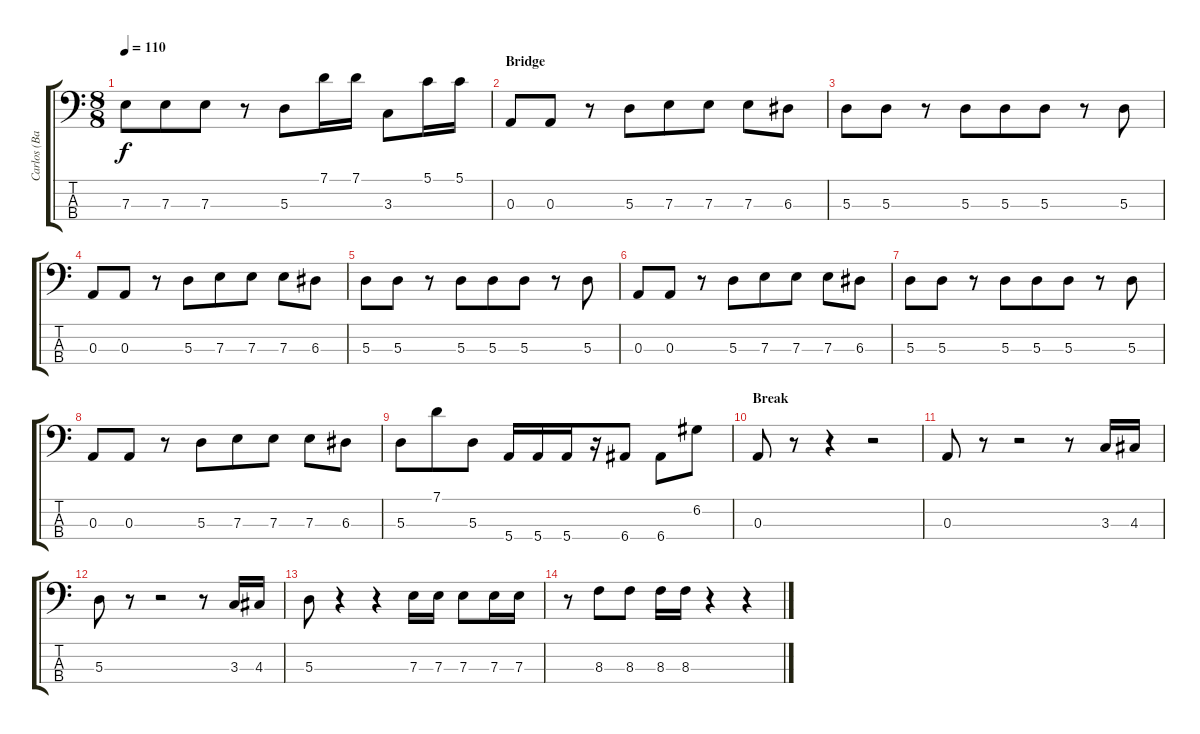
\track ("Carlos (Bass)" "Carlos (Ba") {instrument electricbasspick}
\staff {score tabs}
\tuning (G2 D2 A1 E1) {hide}
\ts (8 8)
\tempo 110
\clef f4
\ks c
7.3.8{dy f} 7.3.8 7.3.8 r.8 5.3.8 7.1.16 7.1.16 3.3.8 5.1.16 5.1.16 |
\section ("" "Bridge")
0.3.8 0.3.8 r.8 5.3.8 7.3.8 7.3.8 7.3.8 6.3.8 |
5.3.8 5.3.8 r.8 5.3.8 5.3.8 5.3.8 r.8 5.3.8 |
0.3.8 0.3.8 r.8 5.3.8 7.3.8 7.3.8 7.3.8 6.3.8 |
5.3.8 5.3.8 r.8 5.3.8 5.3.8 5.3.8 r.8 5.3.8 |
0.3.8 0.3.8 r.8 5.3.8 7.3.8 7.3.8 7.3.8 6.3.8 |
5.3.8 5.3.8 r.8 5.3.8 5.3.8 5.3.8 r.8 5.3.8 |
0.3.8 0.3.8 r.8 5.3.8 7.3.8 7.3.8 7.3.8 6.3.8 |
5.3.8 7.1.8 5.3.8 5.4.16 5.4.16 5.4.16 r.16 6.4.8 6.4.8 6.2.8 |
\section ("" "Break")
0.3.8 r.8 r.4 r.2 |
0.3.8 r.8 r.2 r.8 3.3.16 4.3.16 |
5.3.8 r.8 r.2 r.8 3.3.16 4.3.16 |
5.3.8 r.4 r.4 7.3.16 7.3.16 7.3.8 7.3.16 7.3.16 |
r.8 8.3.8 8.3.8 8.3.16 8.3.16 r.4 r.4
